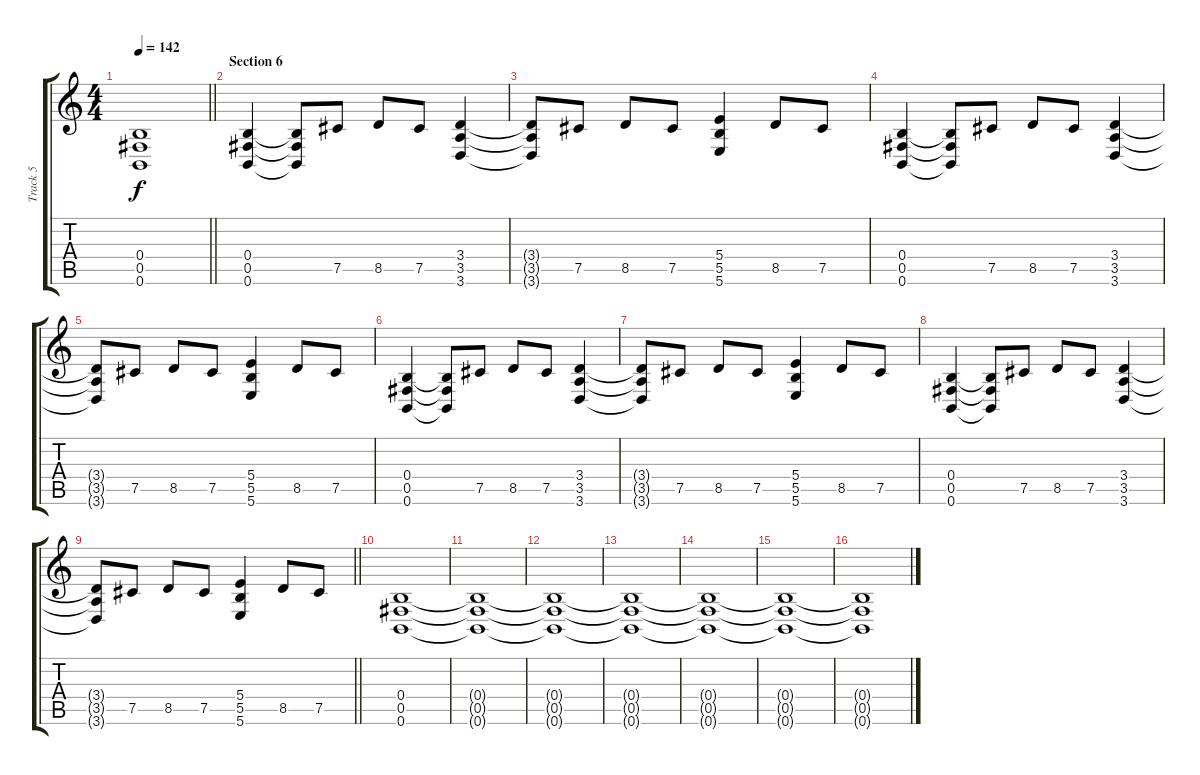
\track ("Track 5" "Track 5") {instrument distortionguitar}
\staff {score tabs}
\tuning (Db4 Ab3 E3 B2 Gb2 B1) {hide}
\ts (4 4)
\tempo 142
\clef g2
\barLineRight lightlight
\ks c
(0.4{t} 0.5{t} 0.6{t}).1{dy f} |
\section ("" "Section 6")
(0.4 0.5 0.6).4{volume 16} (0.4{t} 0.5{t} 0.6{t}).8 7.5.8 8.5.8 7.5.8 (3.4 3.5 3.6).4 |
(3.4{t} 3.5{t} 3.6{t}).8 7.5.8 8.5.8 7.5.8 (5.4 5.5 5.6).4 8.5.8 7.5.8 |
(0.4 0.5 0.6).4 (0.4{t} 0.5{t} 0.6{t}).8 7.5.8 8.5.8 7.5.8 (3.4 3.5 3.6).4 |
(3.4{t} 3.5{t} 3.6{t}).8 7.5.8 8.5.8 7.5.8 (5.4 5.5 5.6).4 8.5.8 7.5.8 |
(0.4 0.5 0.6).4 (0.4{t} 0.5{t} 0.6{t}).8 7.5.8 8.5.8 7.5.8 (3.4 3.5 3.6).4 |
(3.4{t} 3.5{t} 3.6{t}).8 7.5.8 8.5.8 7.5.8 (5.4 5.5 5.6).4 8.5.8 7.5.8 |
(0.4 0.5 0.6).4 (0.4{t} 0.5{t} 0.6{t}).8 7.5.8 8.5.8 7.5.8 (3.4 3.5 3.6).4 |
\barLineRight lightlight
(3.4{t} 3.5{t} 3.6{t}).8 7.5.8 8.5.8 7.5.8 (5.4 5.5 5.6).4 8.5.8 7.5.8 |
(0.4 0.5 0.6).1 |
(0.4{t} 0.5{t} 0.6{t}).1 |
(0.4{t} 0.5{t} 0.6{t}).1 |
(0.4{t} 0.5{t} 0.6{t}).1 |
(0.4{t} 0.5{t} 0.6{t}).1 |
(0.4{t} 0.5{t} 0.6{t}).1 |
(0.4{t} 0.5{t} 0.6{t}).1
